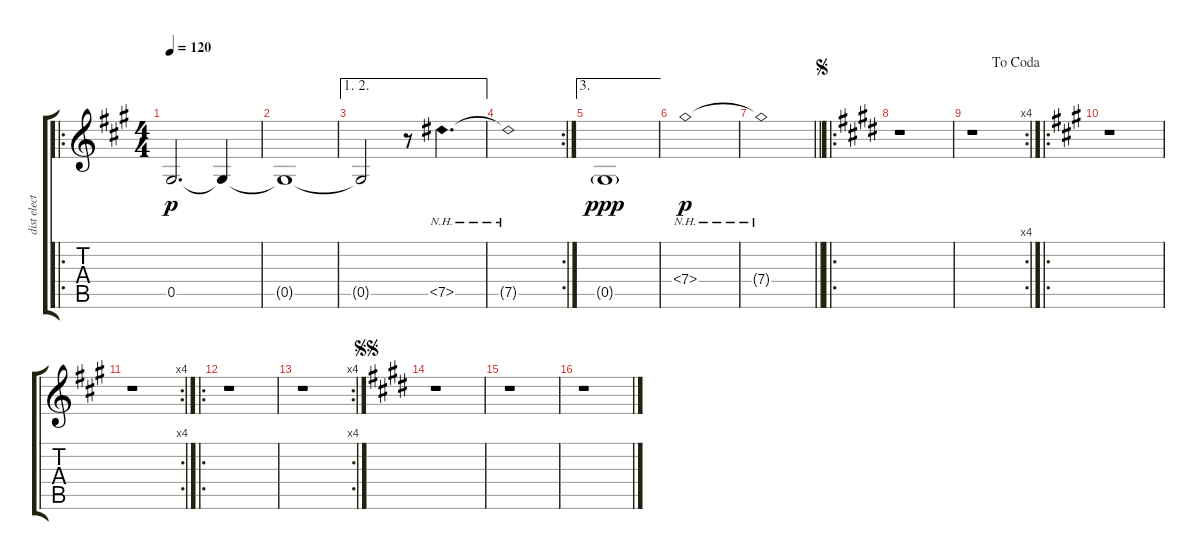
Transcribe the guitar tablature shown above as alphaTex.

\track ("dist electric (see performance notes)" "dist elect") {instrument overdrivenguitar}
\staff {score tabs}
\tuning (Eb4 Bb3 Gb3 Db3 Ab2 Eb2) {hide}
\ro
\ts (4 4)
\tempo 120
\clef g2
\ks a
0.5.2{d dy p instrument overdrivenguitar} 0.5{t}.4 |
0.5{t}.1 |
\ae (1 2)
0.5{t}.2 r.8 7.5{nh}.4{d} |
\rc 2
7.5{nh t}.1 |
\ae 3
0.5{g}.1{dy ppp} |
7.4{nh}.1{dy p} |
\barLineRight lightlight
7.4{nh t}.1 |
\ro
\jump segno
\ks e
r.1 |
\rc 4
\jump dacoda
\ks c#minor
r.1 |
\ro
\ks a
r.1 |
\rc 4
r.1 |
\ro
r.1 |
\rc 4
r.1 |
\jump segnosegno
\ks e
r.1 |
\ks c#minor
r.1 |
r.1
